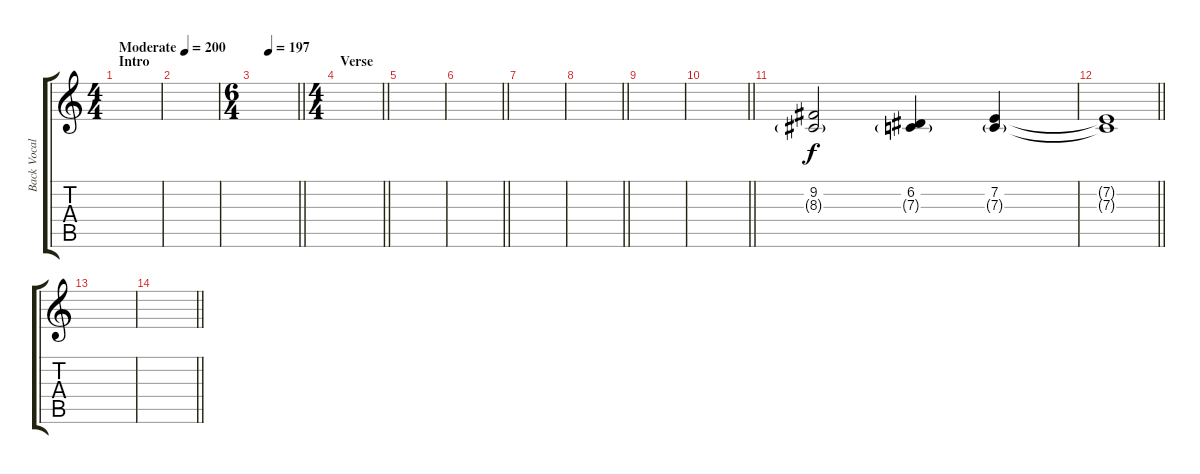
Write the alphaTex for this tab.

\track ("Back Vocals" "Back Vocal") {instrument altosax}
\staff {score tabs}
\tuning (D4 A3 F3 C3 G2 D2) {hide}
\ts (4 4)
\section ("" "Intro")
\tempo (200 "Moderate")
\tempo 178
\tempo (200 "Moderate")
\clef g2
\ks c
|
|
\ts (6 4)
\tempo (197 0.3333333333333333)
\barLineRight lightlight
|
\ts (4 4)
\section ("" "Verse")
\barLineRight lightlight
|
|
\barLineRight lightlight
|
|
\barLineRight lightlight
|
|
\barLineRight lightlight
|
(9.2 8.3{g}).2 (6.2 7.3{g}).4 (7.2 7.3{g}).4 |
\barLineRight lightlight
(7.2{t} 7.3{t}).1{dy f} |
|
\barLineRight lightlight
